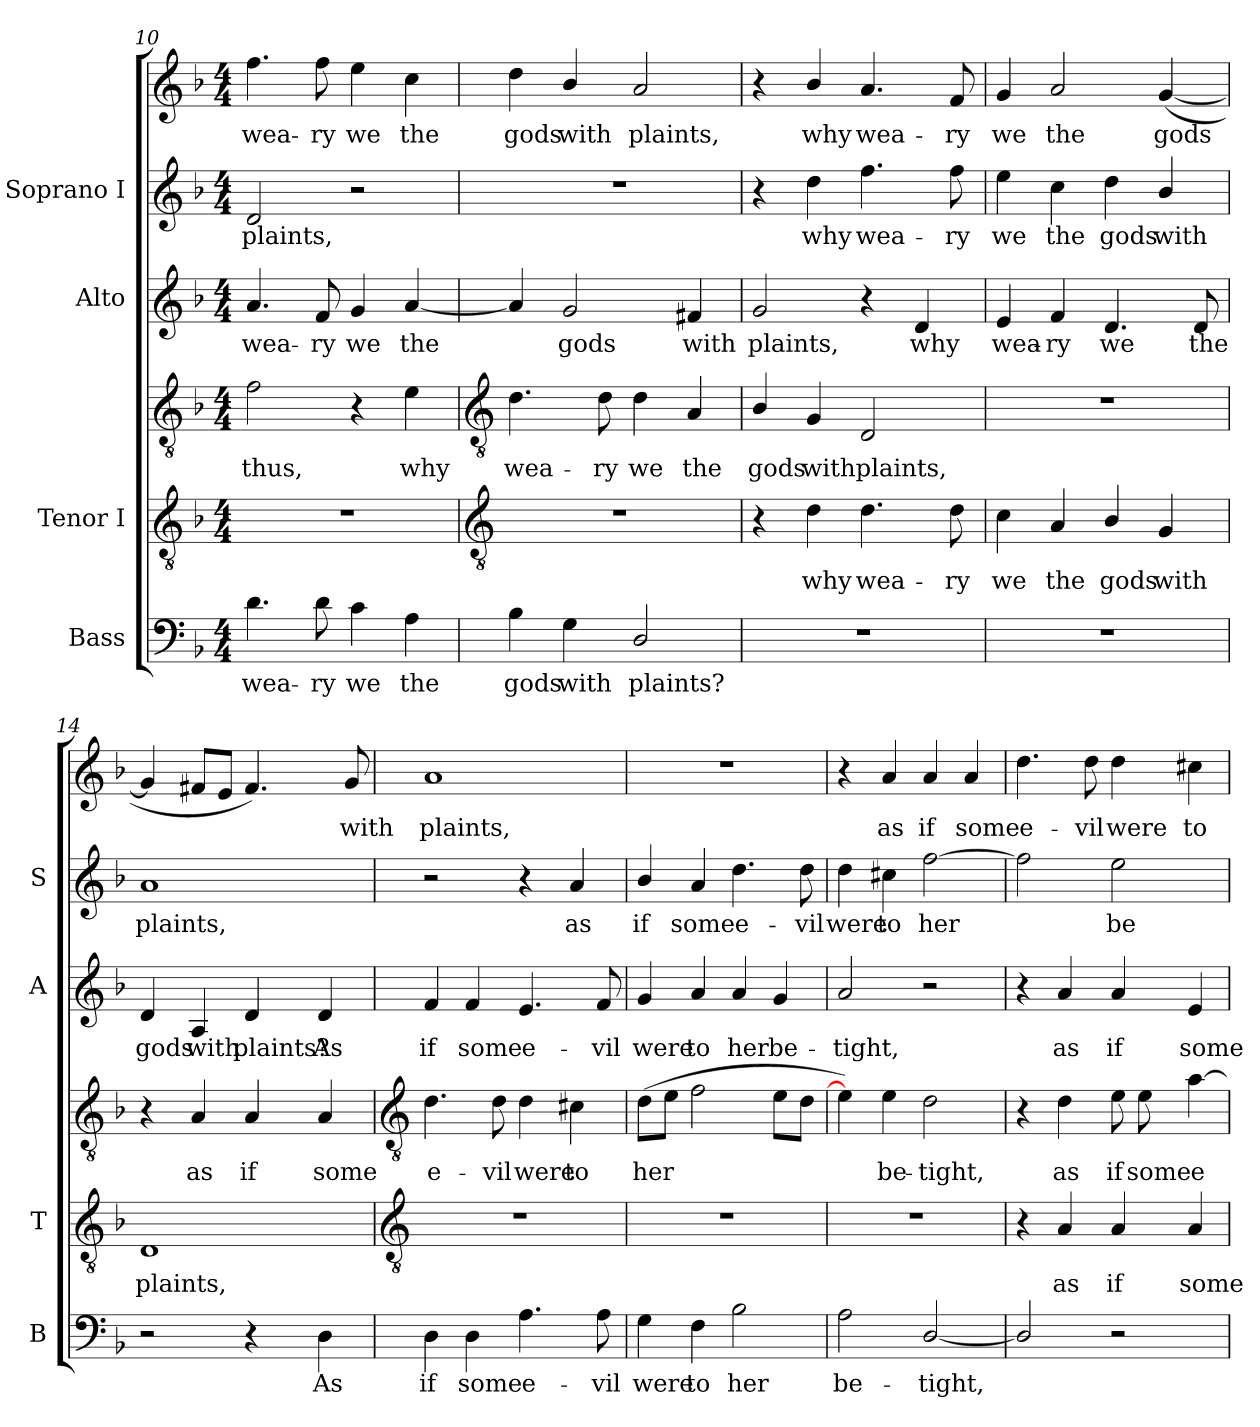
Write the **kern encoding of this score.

**kern	**text	**kern	**text	**kern	**text	**kern	**text	**kern	**text	**kern	**text
*part4	*part4	*part3	*part3	*part3	*part3	*part2	*part2	*part1	*part1	*part1	*part1
*staff6	*staff6	*staff5	*staff5	*staff4	*staff4	*staff3	*staff3	*staff2	*staff2	*staff1	*staff1
*I"Bass	*	*I"Tenor I	*	*	*	*I"Alto	*	*I"Soprano I	*	*	*
*I'B	*	*I'T	*	*	*	*I'A	*	*I'S	*	*	*
*clefF4	*	*clefGv2	*	*clefGv2	*	*clefG2	*	*clefG2	*	*clefG2	*
*k[b-]	*	*k[b-]	*	*k[b-]	*	*k[b-]	*	*k[b-]	*	*k[b-]	*
*F:	*	*F:	*	*F:	*	*F:	*	*F:	*	*F:	*
*M4/4	*	*M4/4	*	*M4/4	*	*M4/4	*	*M4/4	*	*M4/4	*
=10	=10	=10	=10	=10	=10	=10	=10	=10	=10	=10	=10
!	!LO:LY:b	!	!	!	!LO:LY:b	!	!LO:LY:b	!	!LO:LY:b	!	!LO:LY:b
4.d	wea-	1r	.	2f	thus,	4.a	wea-	2d	plaints,	4.ff	wea-
!	!LO:LY:b	!	!	!	!	!	!LO:LY:b	!	!	!	!LO:LY:b
8d	-ry	.	.	.	.	8f	-ry	.	.	8ff	-ry
!	!LO:LY:b	!	!	!	!	!	!LO:LY:b	!	!	!	!LO:LY:b
4c	we	.	.	4r	.	4g	we	2r	.	4ee	we
!	!LO:LY:b	!	!	!	!LO:LY:b	!	!LO:LY:b	!	!	!	!LO:LY:b
4A	the	.	.	4e	why	[4a	the	.	.	4cc	the
!!LO:LB:g=z
=11	=11	=11	=11	=11	=11	=11	=11	=11	=11	=11	=11
*	*	*clefGv2	*	*clefGv2	*	*	*	*	*	*	*
!	!LO:LY:b	!	!	!	!LO:LY:b	!	!	!	!	!	!LO:LY:b
4B-	gods	1r	.	4.d	wea-	4a]	.	1r	.	4dd	gods
!	!LO:LY:b	!	!	!	!	!	!LO:LY:b	!	!	!	!LO:LY:b
4G	with	.	.	.	.	2g	gods	.	.	4b-/	with
!	!	!	!	!	!LO:LY:b	!	!	!	!	!	!
.	.	.	.	8d	-ry	.	.	.	.	.	.
!	!LO:LY:b	!	!	!	!LO:LY:b	!	!	!	!	!	!LO:LY:b
2D/	plaints?	.	.	4d	we	.	.	.	.	2a	plaints,
!	!	!	!	!	!LO:LY:b	!	!LO:LY:b	!	!	!	!
.	.	.	.	4A	the	4f#X	with	.	.	.	.
=12	=12	=12	=12	=12	=12	=12	=12	=12	=12	=12	=12
!	!	!	!	!	!LO:LY:b	!	!LO:LY:b	!	!	!	!
1r	.	4r	.	4B-/	gods	2g	plaints,	4r	.	4r	.
!	!	!	!LO:LY:b	!	!LO:LY:b	!	!	!	!LO:LY:b	!	!LO:LY:b
.	.	4d	why	4G	with	.	.	4dd	why	4b-/	why
!	!	!	!LO:LY:b	!	!LO:LY:b	!	!	!	!LO:LY:b	!	!LO:LY:b
.	.	4.d	wea-	2D	plaints,	4r	.	4.ff	wea-	4.a	wea-
!	!	!	!	!	!	!	!LO:LY:b	!	!	!	!
.	.	.	.	.	.	4d	why	.	.	.	.
!	!	!	!LO:LY:b	!	!	!	!	!	!LO:LY:b	!	!LO:LY:b
.	.	8d	-ry	.	.	.	.	8ff	-ry	8f	-ry
=13	=13	=13	=13	=13	=13	=13	=13	=13	=13	=13	=13
!	!	!	!LO:LY:b	!	!	!	!LO:LY:b	!	!LO:LY:b	!	!LO:LY:b
1r	.	4c	we	1r	.	4e	wea-	4ee	we	4g	we
!	!	!	!LO:LY:b	!	!	!	!LO:LY:b	!	!LO:LY:b	!	!LO:LY:b
.	.	4A	the	.	.	4f	-ry	4cc	the	2a	the
!	!	!	!LO:LY:b	!	!	!	!LO:LY:b	!	!LO:LY:b	!	!
.	.	4B-/	gods	.	.	4.d	we	4dd	gods	.	.
!	!	!	!LO:LY:b	!	!	!	!	!	!LO:LY:b	!	!LO:LY:b
.	.	4G	with	.	.	.	.	4b-/	with	(<[4g	gods
!	!	!	!	!	!	!	!LO:LY:b	!	!	!	!
.	.	.	.	.	.	8d	the	.	.	.	.
=14	=14	=14	=14	=14	=14	=14	=14	=14	=14	=14	=14
!	!	!	!LO:LY:b	!	!	!	!LO:LY:b	!	!LO:LY:b	!	!
2r	.	1D	plaints,	4r	.	4d	gods	1a	plaints,	4g]	.
!	!	!	!	!	!LO:LY:b	!	!LO:LY:b	!	!	!	!
.	.	.	.	4A	as	4A	with	.	.	8f#XL	.
.	.	.	.	.	.	.	.	.	.	8eJ	.
!	!	!	!	!	!LO:LY:b	!	!LO:LY:b	!	!	!	!
4r	.	.	.	4A	if	4d	plaints?	.	.	4.f#)	.
!	!LO:LY:b	!	!	!	!LO:LY:b	!	!LO:LY:b	!	!	!	!
4D	As	.	.	4A	some	4d	As	.	.	.	.
!	!	!	!	!	!	!	!	!	!	!	!LO:LY:b
.	.	.	.	.	.	.	.	.	.	8g	with
!!LO:LB:g=z
=15	=15	=15	=15	=15	=15	=15	=15	=15	=15	=15	=15
*	*	*clefGv2	*	*clefGv2	*	*	*	*	*	*	*
!	!LO:LY:b	!	!	!	!LO:LY:b	!	!LO:LY:b	!	!	!	!LO:LY:b
4D	if	1r	.	4.d	e-	4f	if	2r	.	1a	plaints,
!	!LO:LY:b	!	!	!	!	!	!LO:LY:b	!	!	!	!
4D	some	.	.	.	.	4f	some	.	.	.	.
!	!	!	!	!	!LO:LY:b	!	!	!	!	!	!
.	.	.	.	8d	-vil	.	.	.	.	.	.
!	!LO:LY:b	!	!	!	!LO:LY:b	!	!LO:LY:b	!	!	!	!
4.A	e-	.	.	4d	were	4.e	e-	4r	.	.	.
!	!	!	!	!	!LO:LY:b	!	!	!	!LO:LY:b	!	!
.	.	.	.	4c#X	to	.	.	4a	as	.	.
!	!LO:LY:b	!	!	!	!	!	!LO:LY:b	!	!	!	!
8A	-vil	.	.	.	.	8f	-vil	.	.	.	.
=16	=16	=16	=16	=16	=16	=16	=16	=16	=16	=16	=16
!	!LO:LY:b	!	!	!	!LO:LY:b	!	!LO:LY:b	!	!LO:LY:b	!	!
4G	were	1r	.	(>8dL	her	4g	were	4b-/	if	1r	.
.	.	.	.	8eJ	.	.	.	.	.	.	.
!	!LO:LY:b	!	!	!	!	!	!LO:LY:b	!	!LO:LY:b	!	!
4F	to	.	.	2f	.	4a	to	4a	some	.	.
!	!LO:LY:b	!	!	!	!	!	!LO:LY:b	!	!LO:LY:b	!	!
2B-	her	.	.	.	.	4a	her	4.dd	e-	.	.
!	!	!	!	!	!	!	!LO:LY:b	!	!	!	!
.	.	.	.	8eL	.	4g	be-	.	.	.	.
!	!	!	!	!	!	!	!	!	!LO:LY:b	!	!
.	.	.	.	8dJ	.	.	.	8dd	-vil	.	.
=17	=17	=17	=17	=17	=17	=17	=17	=17	=17	=17	=17
!	!LO:LY:b	!	!	!	!	!	!LO:LY:b	!	!LO:LY:b	!	!
2A	be-	1r	.	4e])	.	2a	-tight,	4dd	were	4r	.
!	!	!	!	!	!LO:LY:b	!	!	!	!LO:LY:b	!	!LO:LY:b
.	.	.	.	4e	be-	.	.	4cc#X	to	4a	as
!	!LO:LY:b	!	!	!	!LO:LY:b	!	!	!	!LO:LY:b	!	!LO:LY:b
[2D/	-tight,	.	.	2d	-tight,	2r	.	[2ff	her	4a	if
!	!	!	!	!	!	!	!	!	!	!	!LO:LY:b
.	.	.	.	.	.	.	.	.	.	4a	some
=18	=18	=18	=18	=18	=18	=18	=18	=18	=18	=18	=18
!	!	!	!	!	!	!	!	!	!	!	!LO:LY:b
2D/]	.	4r	.	4r	.	4r	.	2ff]	.	4.dd	e-
!	!	!	!LO:LY:b	!	!LO:LY:b	!	!LO:LY:b	!	!	!	!
.	.	4A	as	4d	as	4a	as	.	.	.	.
!	!	!	!	!	!	!	!	!	!	!	!LO:LY:b
.	.	.	.	.	.	.	.	.	.	8dd	-vil
!	!	!	!LO:LY:b	!	!LO:LY:b	!	!LO:LY:b	!	!LO:LY:b	!	!LO:LY:b
2r	.	4A	if	8e	if	4a	if	2ee	be-	4dd	were
!	!	!	!	!	!LO:LY:b	!	!	!	!	!	!
.	.	.	.	8e	some	.	.	.	.	.	.
!	!	!	!LO:LY:b	!	!LO:LY:b	!	!LO:LY:b	!	!	!	!LO:LY:b
.	.	4A	some	[4a	e-	4e	some	.	.	4cc#X	to
=	=	=	=	=	=	=	=	=	=	=	=
*-	*-	*-	*-	*-	*-	*-	*-	*-	*-	*-	*-
